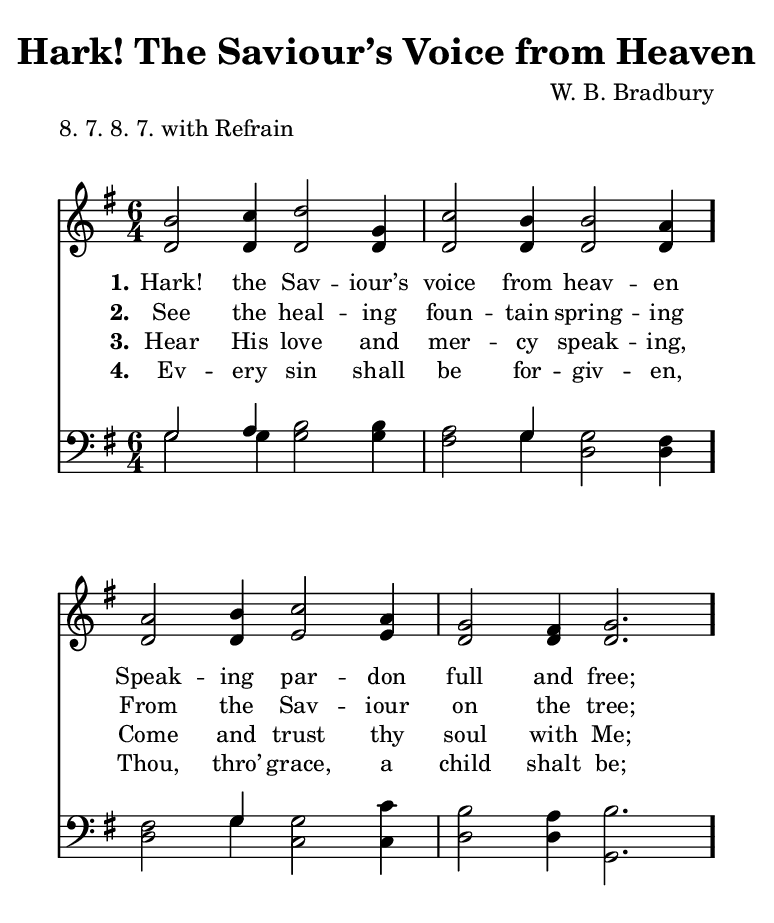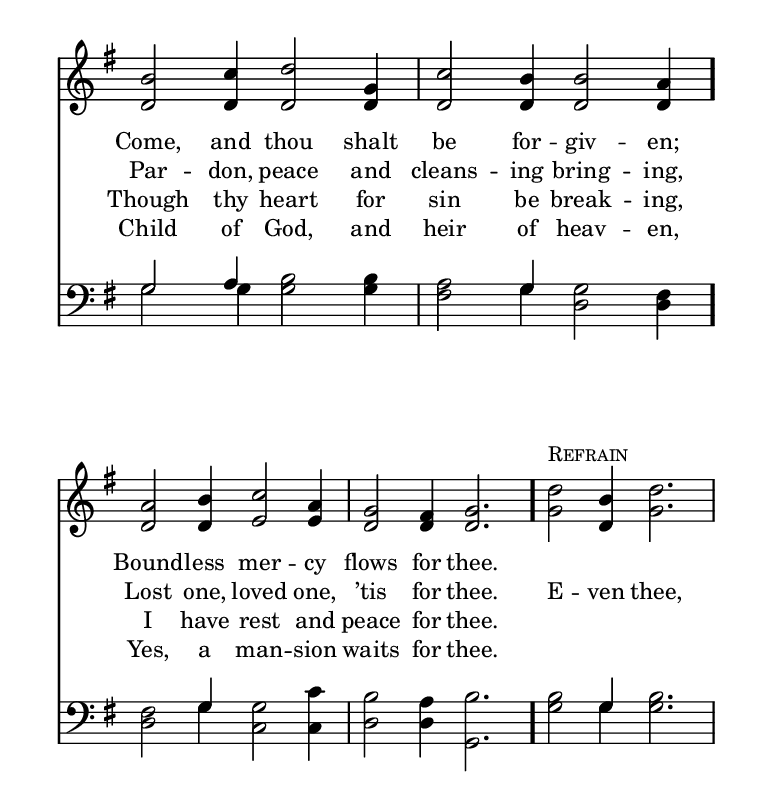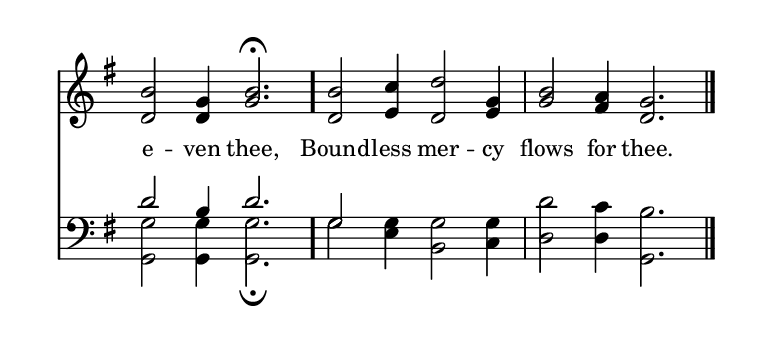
\include "common/global.ily"
\paper {
  \include "common/paper.ily"
  ragged-bottom = ##t
  ragged-last-bottom = ##t
  systems-per-page = ##f
  system-system-spacing.padding = 7
}

\header{
  %gospel
  hymnnumber = "86"
  title = "Hark! The Saviour’s Voice from Heaven"
  tunename = "Even Me"
  meter = "8. 7. 8. 7. with Refrain"
  poet = ""
  composer = "W. B. Bradbury"
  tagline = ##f
}

% for fermata in MIDI
ta = { \tempo 4=140 }
tb = { \tempo 4=70  }

patternAA = { \ta c2 c4 }

patternBA = { \ta c2 c4 c2 c4 | c2 c4 c2. }

patternCA = { \ta c2 c4 c2. | c2 c4 \tb c2. \ta }

global = {
  \include "common/overrides.ily"
  \override Staff.TimeSignature.style = #'numbered
  \time 6/4
  \override Score.MetronomeMark.transparent = ##t % hide all fermata changes too
  \ta
  \key g \major
  \autoBeamOff
}

notesSoprano = {
\global
\relative c'' {

  \changePitch \patternAA { b c d g, | c b b a }
  \changePitch \patternBA { a b c a | g fis g }
  \changePitch \patternAA { b c d g, | c b b a }
  \changePitch \patternBA { a b c a | g fis g }

  << s^\markup { \small \caps "Refrain" }
  \changePitch \patternCA { d' b d | b g b \fermata } >>
  \changePitch \patternBA { b c d g, | b a g }

  \bar "|."

}
}

notesAlto = {
\global
\relative e' {

  \changePitch \patternAA { d d d d | d d d d }
  \changePitch \patternBA { d d e e | d d d }
  \changePitch \patternAA { d d d d | d d d d }
  \changePitch \patternBA { d d e e | d d d }

  \changePitch \patternCA { g d g | d d g }
  \changePitch \patternBA { d e d e | g fis d }

}
}

notesTenor = {
\global
\relative a {

  \changePitch \patternAA { g a b b | a g g fis }
  \changePitch \patternBA { fis g g c | b a b }
  \changePitch \patternAA { g a b b | a g g fis }
  \changePitch \patternBA { fis g g c | b a b }

  \changePitch \patternCA { b g b | d b d }
  \changePitch \patternBA { g, g g g | d' c b }

}
}

notesBass = {
\global
\relative f {

  \changePitch \patternAA { g g g g | fis g d d }
  \changePitch \patternBA { d | g c, c | d d g, }
  \changePitch \patternAA { g' g g g | fis g d d }
  \changePitch \patternBA { d g c, c | d d g, }

  \changePitch \patternCA { g' g g | < g g, > < g g, > < g g, >_\fermata }
  \changePitch \patternBA { g e b c | d d g, }

}
}

Refrain = \lyricmode {

E -- ven thee, e -- ven thee, \bar "."
Bound -- less mer -- cy flows for thee. \bar "."

}

wordsA = \lyricmode {
\set stanza = "1."

Hark! the Sav -- iour’s voice from heav -- en \bar "."
Speak -- ing par -- don full and free; \bar "."
Come, and thou shalt be for -- giv -- en; \bar "."
Bound -- less mer -- cy flows for thee. \bar "."

}

wordsB = \lyricmode {
\set stanza = "2."

See the heal -- ing foun -- tain spring -- ing
From the Sav -- iour on the tree;
Par -- don, peace and cleans -- ing bring -- ing,
Lost one, loved one, ’tis for thee.

\Refrain

}

wordsC = \lyricmode {
\set stanza = "3."

Hear His love and mer -- cy speak -- ing,
Come and trust thy soul with Me;
Though thy heart for sin be break -- ing,
I have rest and peace for thee.

}

wordsD = \lyricmode {
\set stanza = "4."

Ev -- ery sin shall be for -- giv -- en,
Thou, thro’ grace, a child shalt be;
Child of God, and heir of heav -- en,
Yes, a man -- sion waits for thee.

}

\score {
  \context ChoirStaff <<
    \context Staff = upper <<
      \set Staff.autoBeaming = ##f
      \set ChoirStaff.systemStartDelimiter = #'SystemStartBar
      \set ChoirStaff.printPartCombineTexts = ##f
      \partcombine #'(2 . 9) \notesSoprano \notesAlto
      \context NullVoice = sopranos { \voiceOne << \notesSoprano >> }
      \context NullVoice = altos { \voiceTwo << \notesAlto >> }
      \context Lyrics = one   \lyricsto sopranos \wordsA
      \context Lyrics = two   \lyricsto sopranos \wordsB
      \context Lyrics = three \lyricsto sopranos \wordsC
      \context Lyrics = four  \lyricsto sopranos \wordsD
    >>
    \context Staff = men <<
      \set Staff.autoBeaming = ##f
      \clef bass
      \set ChoirStaff.printPartCombineTexts = ##f
      \partcombine #'(2 . 9) \notesTenor \notesBass
      \context NullVoice = tenors { \voiceOne << \notesTenor >> }
      \context NullVoice = basses { \voiceTwo << \notesBass >> }
    >>
  >>
  \layout {
    \include "common/layout.ily"
  }
  \midi{
    \include "common/midi.ily"
  }
}

\version "2.19.49"  % necessary for upgrading to future LilyPond versions.

% vi:set et ts=2 sw=2 ai nocindent syntax=lilypond:
